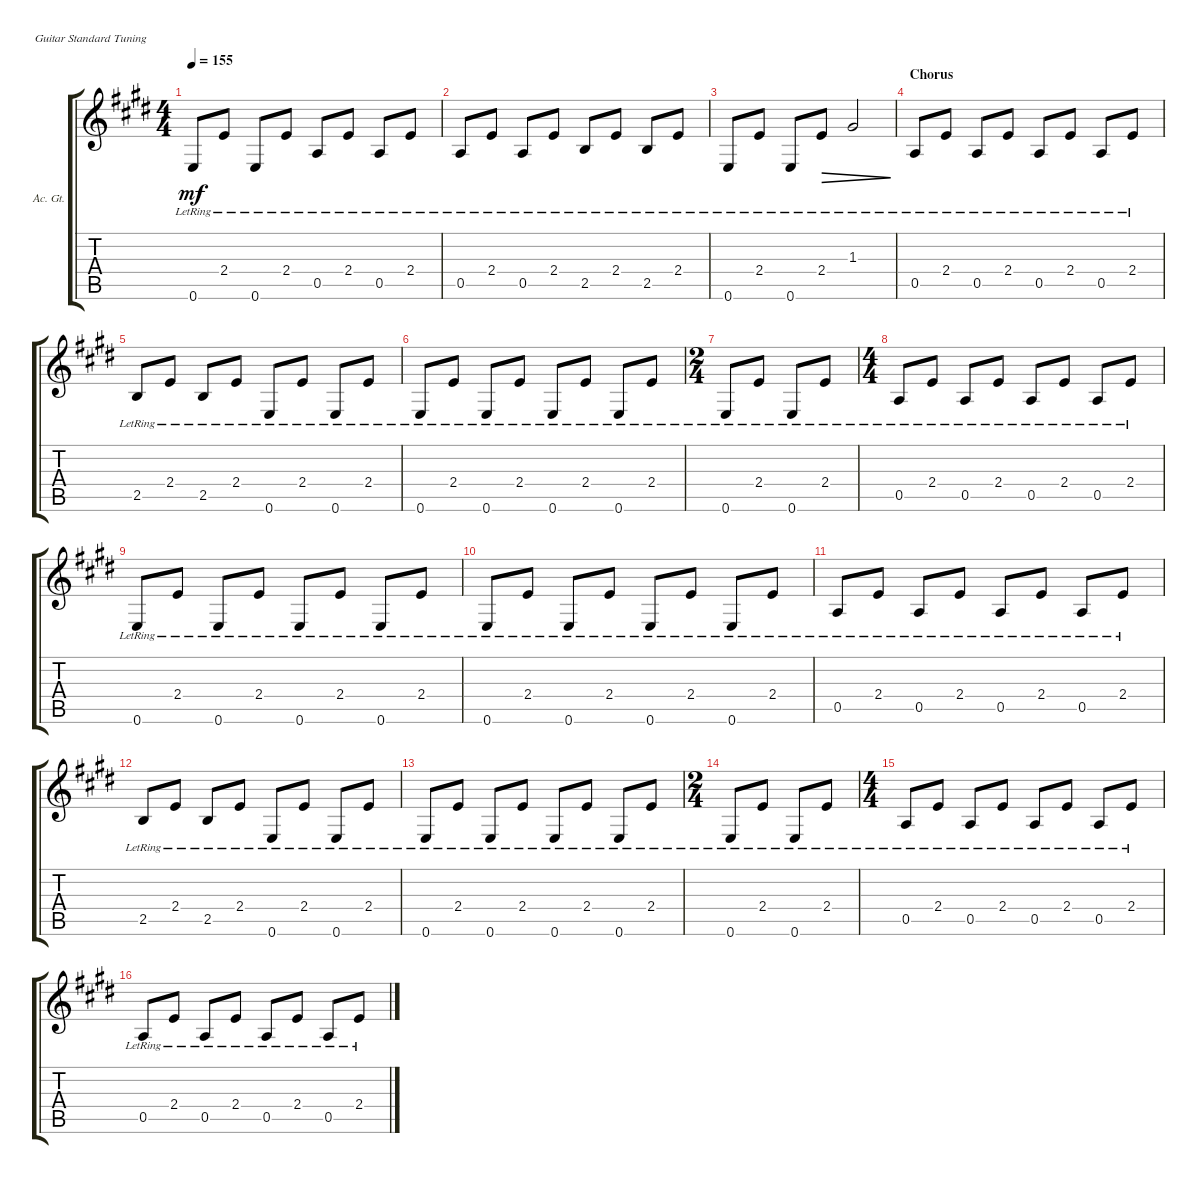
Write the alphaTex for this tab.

\defaultSystemsLayout 4
\bracketExtendMode groupsimilarinstruments
\firstSystemTrackNameOrientation horizontal
\otherSystemsTrackNameOrientation horizontal
\track ("Steel Guitar" "Ac. Gt.") {instrument acousticguitarsteel}
\staff {score tabs}
\tuning (E4 B3 G3 D3 A2 E2)
\ts (4 4)
\tempo 155
\clef g2
\ks e
0.6{lr}.8{dy mf} 2.4{lr}.8 0.6{lr}.8 2.4{lr}.8 0.5{lr}.8 2.4{lr}.8 0.5{lr}.8 2.4{lr}.8 |
0.5{lr}.8 2.4{lr}.8 0.5{lr}.8 2.4{lr}.8 2.5{lr}.8 2.4{lr}.8 2.5{lr}.8 2.4{lr}.8 |
0.6{lr}.8 2.4{lr}.8 0.6{lr}.8 2.4{lr}.8{dec} 1.3{lr}.2{dec} |
\section ("" "Chorus")
0.5{lr}.8 2.4{lr}.8 0.5{lr}.8 2.4{lr}.8 0.5{lr}.8 2.4{lr}.8 0.5{lr}.8 2.4{lr}.8 |
2.5{lr}.8 2.4{lr}.8 2.5{lr}.8 2.4{lr}.8 0.6{lr}.8 2.4{lr}.8 0.6{lr}.8 2.4{lr}.8 |
0.6{lr}.8 2.4{lr}.8 0.6{lr}.8 2.4{lr}.8 0.6{lr}.8 2.4{lr}.8 0.6{lr}.8 2.4{lr}.8 |
\ts (2 4)
0.6{lr}.8 2.4{lr}.8 0.6{lr}.8 2.4{lr}.8 |
\ts (4 4)
0.5{lr}.8 2.4{lr}.8 0.5{lr}.8 2.4{lr}.8 0.5{lr}.8 2.4{lr}.8 0.5{lr}.8 2.4{lr}.8 |
0.6{lr}.8 2.4{lr}.8 0.6{lr}.8 2.4{lr}.8 0.6{lr}.8 2.4{lr}.8 0.6{lr}.8 2.4{lr}.8 |
0.6{lr}.8 2.4{lr}.8 0.6{lr}.8 2.4{lr}.8 0.6{lr}.8 2.4{lr}.8 0.6{lr}.8 2.4{lr}.8 |
0.5{lr}.8 2.4{lr}.8 0.5{lr}.8 2.4{lr}.8 0.5{lr}.8 2.4{lr}.8 0.5{lr}.8 2.4{lr}.8 |
2.5{lr}.8 2.4{lr}.8 2.5{lr}.8 2.4{lr}.8 0.6{lr}.8 2.4{lr}.8 0.6{lr}.8 2.4{lr}.8 |
0.6{lr}.8 2.4{lr}.8 0.6{lr}.8 2.4{lr}.8 0.6{lr}.8 2.4{lr}.8 0.6{lr}.8 2.4{lr}.8 |
\ts (2 4)
0.6{lr}.8 2.4{lr}.8 0.6{lr}.8 2.4{lr}.8 |
\ts (4 4)
0.5{lr}.8 2.4{lr}.8 0.5{lr}.8 2.4{lr}.8 0.5{lr}.8 2.4{lr}.8 0.5{lr}.8 2.4{lr}.8 |
0.5{lr}.8 2.4{lr}.8 0.5{lr}.8 2.4{lr}.8 0.5{lr}.8 2.4{lr}.8 0.5{lr}.8 2.4{lr}.8
